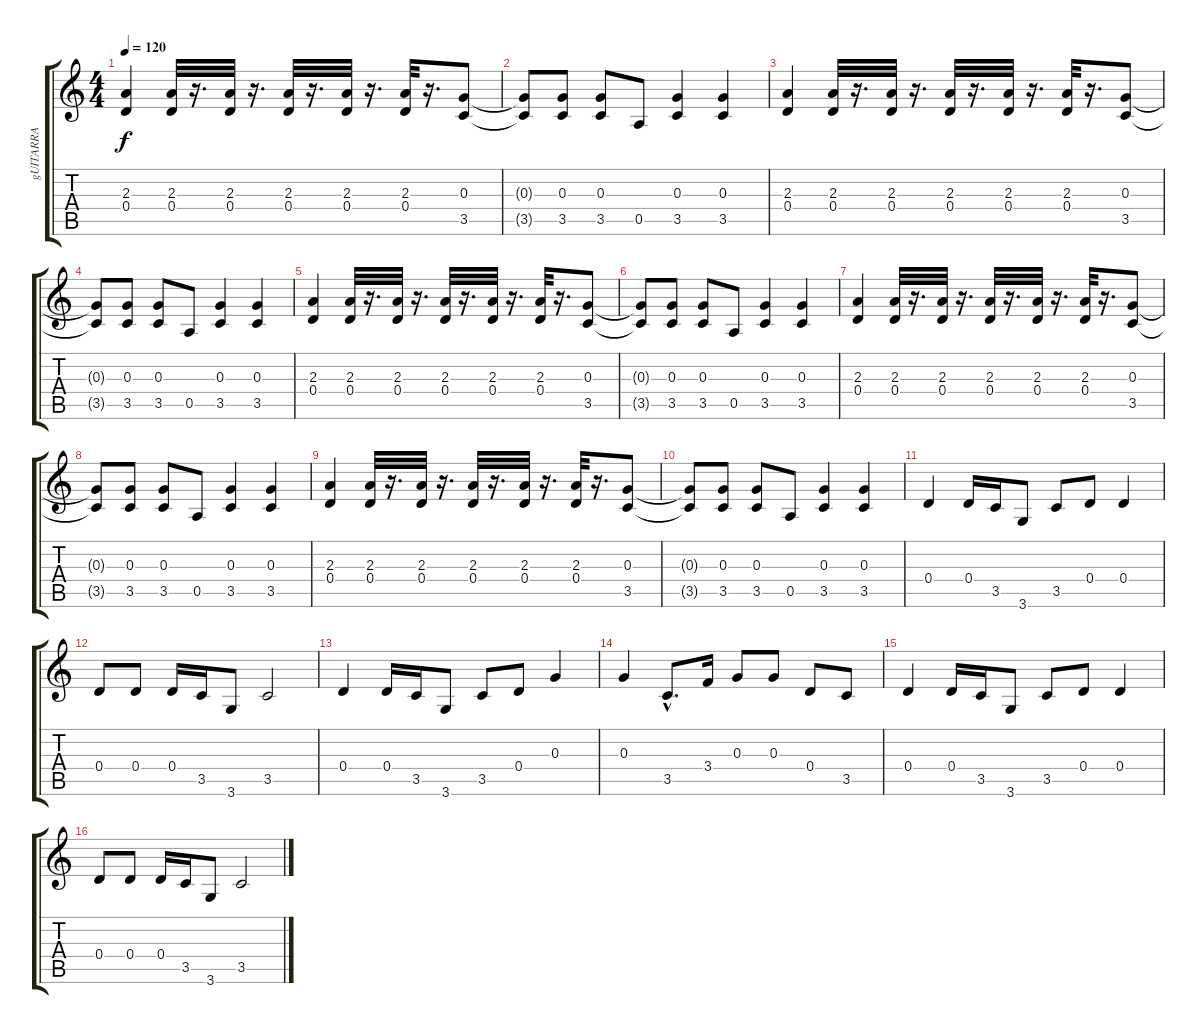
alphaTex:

\track ("gUITARRA" "gUITARRA") {instrument distortionguitar}
\staff {score tabs}
\tuning (E4 B3 G3 D3 A2 E2) {hide}
\ts (4 4)
\tempo 120
\clef g2
\ks c
(2.3 0.4).4{dy f} (2.3 0.4).32 r.16{d} (2.3 0.4).32 r.16{d} (2.3 0.4).32 r.16{d} (2.3 0.4).32 r.16{d} (2.3 0.4).32 r.16{d} (0.3 3.5).8 |
(0.3{t} 3.5{t}).8 (0.3 3.5).8 (0.3 3.5).8 0.5.8 (0.3 3.5).4 (0.3 3.5).4 |
(2.3 0.4).4 (2.3 0.4).32 r.16{d} (2.3 0.4).32 r.16{d} (2.3 0.4).32 r.16{d} (2.3 0.4).32 r.16{d} (2.3 0.4).32 r.16{d} (0.3 3.5).8 |
(0.3{t} 3.5{t}).8 (0.3 3.5).8 (0.3 3.5).8 0.5.8 (0.3 3.5).4 (0.3 3.5).4 |
(2.3 0.4).4 (2.3 0.4).32 r.16{d} (2.3 0.4).32 r.16{d} (2.3 0.4).32 r.16{d} (2.3 0.4).32 r.16{d} (2.3 0.4).32 r.16{d} (0.3 3.5).8 |
(0.3{t} 3.5{t}).8 (0.3 3.5).8 (0.3 3.5).8 0.5.8 (0.3 3.5).4 (0.3 3.5).4 |
(2.3 0.4).4 (2.3 0.4).32 r.16{d} (2.3 0.4).32 r.16{d} (2.3 0.4).32 r.16{d} (2.3 0.4).32 r.16{d} (2.3 0.4).32 r.16{d} (0.3 3.5).8 |
(0.3{t} 3.5{t}).8 (0.3 3.5).8 (0.3 3.5).8 0.5.8 (0.3 3.5).4 (0.3 3.5).4 |
(2.3 0.4).4 (2.3 0.4).32 r.16{d} (2.3 0.4).32 r.16{d} (2.3 0.4).32 r.16{d} (2.3 0.4).32 r.16{d} (2.3 0.4).32 r.16{d} (0.3 3.5).8 |
(0.3{t} 3.5{t}).8 (0.3 3.5).8 (0.3 3.5).8 0.5.8 (0.3 3.5).4 (0.3 3.5).4 |
0.4.4 0.4.16 3.5.16 3.6.8 3.5.8 0.4.8 0.4.4 |
0.4.8 0.4.8 0.4.16 3.5.16 3.6.8 3.5.2 |
0.4.4 0.4.16 3.5.16 3.6.8 3.5.8 0.4.8 0.3.4 |
0.3.4 3.5{hac}.8{d} 3.4.16 0.3.8 0.3.8 0.4.8 3.5.8 |
0.4.4 0.4.16 3.5.16 3.6.8 3.5.8 0.4.8 0.4.4 |
0.4.8 0.4.8 0.4.16 3.5.16 3.6.8 3.5.2
